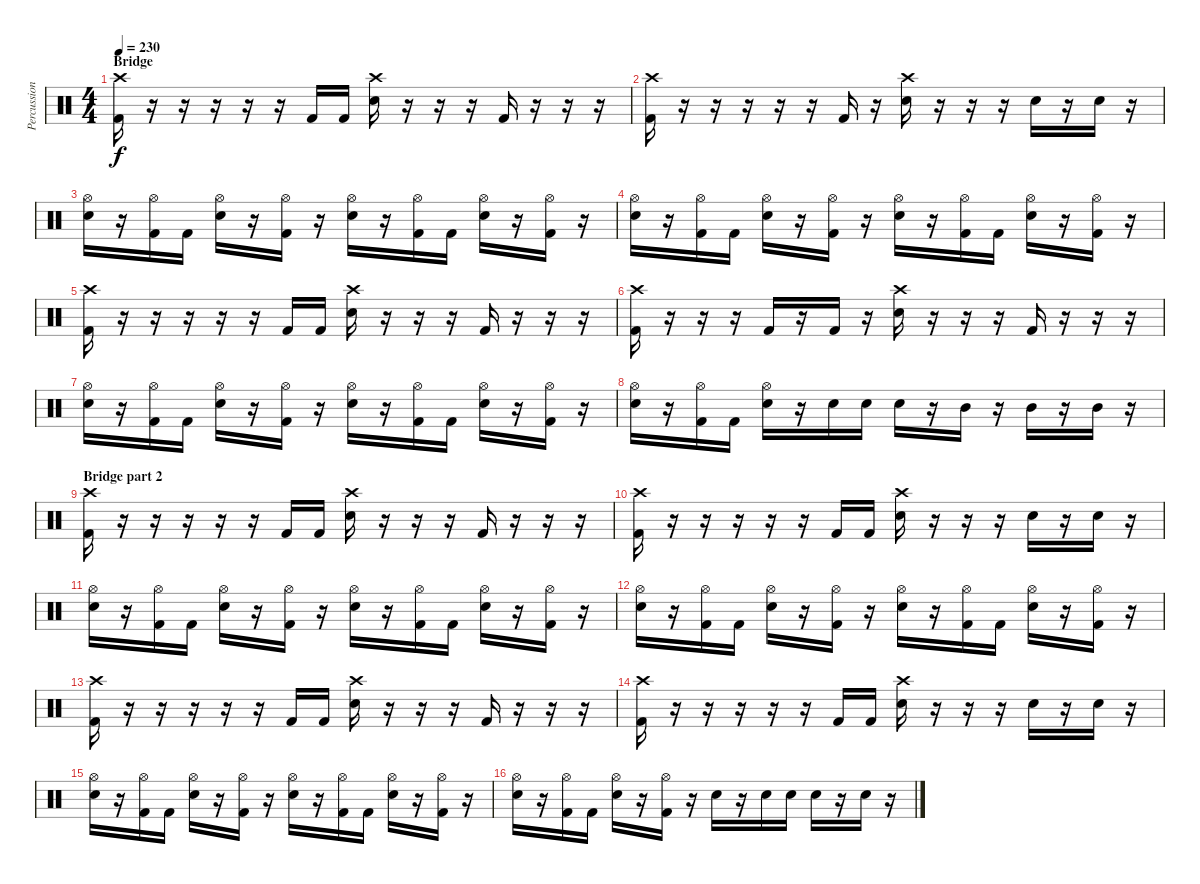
\track ("Percussion" "Percussion") {instrument percussion}
\staff {score}
\articulation defaults
\ts (4 4)
\section ("" "Bridge")
\tempo 230
\clef neutral
\ks c
("Crash high (hit)" "Kick (hit) 2").16{dy f} r.16 r.16 r.16 r.16 r.16 "Kick (hit) 2".16 "Kick (hit) 2".16 ("Crash high (hit)" "Electric Snare (hit)").16 r.16 r.16 r.16 "Kick (hit) 2".16 r.16 r.16 r.16 |
("Crash high (hit)" "Kick (hit) 2").16 r.16 r.16 r.16 r.16 r.16 "Kick (hit) 2".16 r.16 ("Crash high (hit)" "Electric Snare (hit)").16 r.16 r.16 r.16 "Electric Snare (hit)".16 r.16 "Electric Snare (hit)".16 r.16 |
("Hi-Hat (open)" "Electric Snare (hit)").16 r.16 ("Hi-Hat (open)" "Kick (hit) 2").16 "Kick (hit) 2".16 ("Hi-Hat (open)" "Electric Snare (hit)").16 r.16 ("Hi-Hat (open)" "Kick (hit) 2").16 r.16 ("Hi-Hat (open)" "Electric Snare (hit)").16 r.16 ("Hi-Hat (open)" "Kick (hit) 2").16 "Kick (hit) 2".16 ("Hi-Hat (open)" "Electric Snare (hit)").16 r.16 ("Hi-Hat (open)" "Kick (hit) 2").16 r.16 |
("Hi-Hat (open)" "Electric Snare (hit)").16 r.16 ("Hi-Hat (open)" "Kick (hit) 2").16 "Kick (hit) 2".16 ("Hi-Hat (open)" "Electric Snare (hit)").16 r.16 ("Hi-Hat (open)" "Kick (hit) 2").16 r.16 ("Hi-Hat (open)" "Electric Snare (hit)").16 r.16 ("Hi-Hat (open)" "Kick (hit) 2").16 "Kick (hit) 2".16 ("Hi-Hat (open)" "Electric Snare (hit)").16 r.16 ("Hi-Hat (open)" "Kick (hit) 2").16 r.16 |
("Crash high (hit)" "Kick (hit) 2").16 r.16 r.16 r.16 r.16 r.16 "Kick (hit) 2".16 "Kick (hit) 2".16 ("Crash high (hit)" "Electric Snare (hit)").16 r.16 r.16 r.16 "Kick (hit) 2".16 r.16 r.16 r.16 |
("Crash high (hit)" "Kick (hit) 2").16 r.16 r.16 r.16 "Kick (hit) 2".16 r.16 "Kick (hit) 2".16 r.16 ("Crash high (hit)" "Electric Snare (hit)").16 r.16 r.16 r.16 "Kick (hit) 2".16 r.16 r.16 r.16 |
("Hi-Hat (open)" "Electric Snare (hit)").16 r.16 ("Hi-Hat (open)" "Kick (hit) 2").16 "Kick (hit) 2".16 ("Hi-Hat (open)" "Electric Snare (hit)").16 r.16 ("Hi-Hat (open)" "Kick (hit) 2").16 r.16 ("Hi-Hat (open)" "Electric Snare (hit)").16 r.16 ("Hi-Hat (open)" "Kick (hit) 2").16 "Kick (hit) 2".16 ("Hi-Hat (open)" "Electric Snare (hit)").16 r.16 ("Hi-Hat (open)" "Kick (hit) 2").16 r.16 |
("Hi-Hat (open)" "Electric Snare (hit)").16 r.16 ("Hi-Hat (open)" "Kick (hit) 2").16 "Kick (hit) 2".16 ("Hi-Hat (open)" "Electric Snare (hit)").16 r.16 "Electric Snare (hit)".16 "Electric Snare (hit)".16 "Electric Snare (hit)".16 r.16 "Mid Tom (hit)".16 r.16 "Mid Tom (hit)".16 r.16 "Mid Tom (hit)".16 r.16 |
\section ("" "Bridge part 2")
("Crash high (hit)" "Kick (hit) 2").16 r.16 r.16 r.16 r.16 r.16 "Kick (hit) 2".16 "Kick (hit) 2".16 ("Crash high (hit)" "Electric Snare (hit)").16 r.16 r.16 r.16 "Kick (hit) 2".16 r.16 r.16 r.16 |
("Crash high (hit)" "Kick (hit) 2").16 r.16 r.16 r.16 r.16 r.16 "Kick (hit) 2".16 "Kick (hit) 2".16 ("Crash high (hit)" "Electric Snare (hit)").16 r.16 r.16 r.16 "Electric Snare (hit)".16 r.16 "Electric Snare (hit)".16 r.16 |
("Hi-Hat (open)" "Electric Snare (hit)").16 r.16 ("Hi-Hat (open)" "Kick (hit) 2").16 "Kick (hit) 2".16 ("Hi-Hat (open)" "Electric Snare (hit)").16 r.16 ("Hi-Hat (open)" "Kick (hit) 2").16 r.16 ("Hi-Hat (open)" "Electric Snare (hit)").16 r.16 ("Hi-Hat (open)" "Kick (hit) 2").16 "Kick (hit) 2".16 ("Hi-Hat (open)" "Electric Snare (hit)").16 r.16 ("Hi-Hat (open)" "Kick (hit) 2").16 r.16 |
("Hi-Hat (open)" "Electric Snare (hit)").16 r.16 ("Hi-Hat (open)" "Kick (hit) 2").16 "Kick (hit) 2".16 ("Hi-Hat (open)" "Electric Snare (hit)").16 r.16 ("Hi-Hat (open)" "Kick (hit) 2").16 r.16 ("Hi-Hat (open)" "Electric Snare (hit)").16 r.16 ("Hi-Hat (open)" "Kick (hit) 2").16 "Kick (hit) 2".16 ("Hi-Hat (open)" "Electric Snare (hit)").16 r.16 ("Hi-Hat (open)" "Kick (hit) 2").16 r.16 |
("Crash high (hit)" "Kick (hit) 2").16 r.16 r.16 r.16 r.16 r.16 "Kick (hit) 2".16 "Kick (hit) 2".16 ("Crash high (hit)" "Electric Snare (hit)").16 r.16 r.16 r.16 "Kick (hit) 2".16 r.16 r.16 r.16 |
("Crash high (hit)" "Kick (hit) 2").16 r.16 r.16 r.16 r.16 r.16 "Kick (hit) 2".16 "Kick (hit) 2".16 ("Crash high (hit)" "Electric Snare (hit)").16 r.16 r.16 r.16 "Electric Snare (hit)".16 r.16 "Electric Snare (hit)".16 r.16 |
("Hi-Hat (open)" "Electric Snare (hit)").16 r.16 ("Hi-Hat (open)" "Kick (hit) 2").16 "Kick (hit) 2".16 ("Hi-Hat (open)" "Electric Snare (hit)").16 r.16 ("Hi-Hat (open)" "Kick (hit) 2").16 r.16 ("Hi-Hat (open)" "Electric Snare (hit)").16 r.16 ("Hi-Hat (open)" "Kick (hit) 2").16 "Kick (hit) 2".16 ("Hi-Hat (open)" "Electric Snare (hit)").16 r.16 ("Hi-Hat (open)" "Kick (hit) 2").16 r.16 |
("Hi-Hat (open)" "Electric Snare (hit)").16 r.16 ("Hi-Hat (open)" "Kick (hit) 2").16 "Kick (hit) 2".16 ("Hi-Hat (open)" "Electric Snare (hit)").16 r.16 ("Hi-Hat (open)" "Kick (hit) 2").16 r.16 "Electric Snare (hit)".16 r.16 "Electric Snare (hit)".16 "Electric Snare (hit)".16 "Electric Snare (hit)".16 r.16 "Electric Snare (hit)".16 r.16
